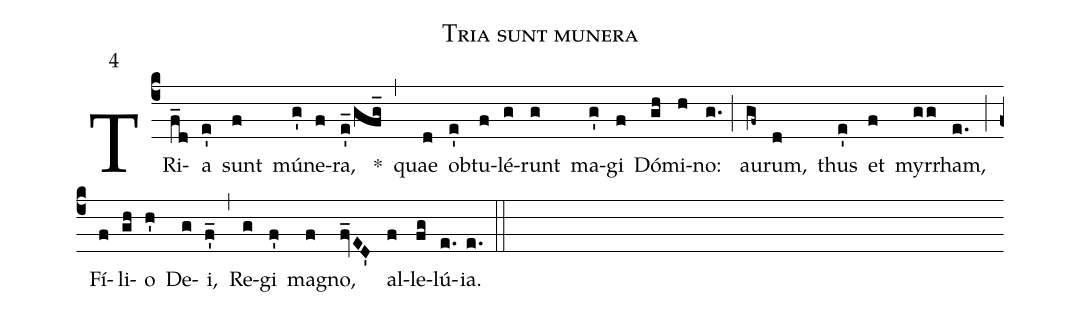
name:Tria sunt munera;
mode:4;
annotation:4;
office-part:Antiphonae;
%%
(c4) TRi(f_d)a(e') sunt(f) mú(g')ne(f)ra,(e'_/gfg_) *(,) quae(d) ob(e')tu(f)lé(g)runt(g) ma(g')gi(f) Dó(gh)mi(h)no:(g.) (;) au(gf~)rum,(d) thus(e') et(f) myr(gg)rham,(e.) (;) Fí(f)li(gh)o(h') De(g)i,(f'_) (,) Re(g)gi(f') ma(f)gno,(fv_ED') al(f)le(fg)lú(e.)ia.(e.) (::)
